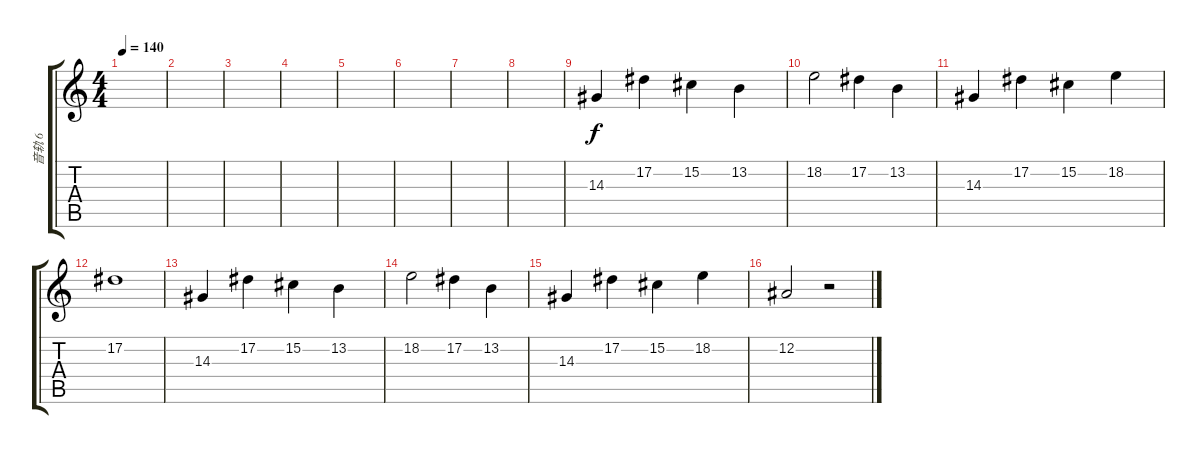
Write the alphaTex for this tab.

\track ("音轨 6" "音轨 6") {instrument stringensemble1}
\staff {score tabs}
\tuning (Eb4 Bb3 Gb3 Db3 Ab2 Eb2) {hide}
\ts (4 4)
\tempo 140
\clef g2
\ks c
|
|
|
|
|
|
|
|
14.3.4 17.2.4 15.2.4 13.2.4 |
18.2.2 17.2.4 13.2.4 |
14.3.4 17.2.4 15.2.4 18.2.4 |
17.2.1 |
14.3.4 17.2.4 15.2.4 13.2.4 |
18.2.2 17.2.4 13.2.4 |
14.3.4 17.2.4 15.2.4 18.2.4 |
12.2.2 r.2
